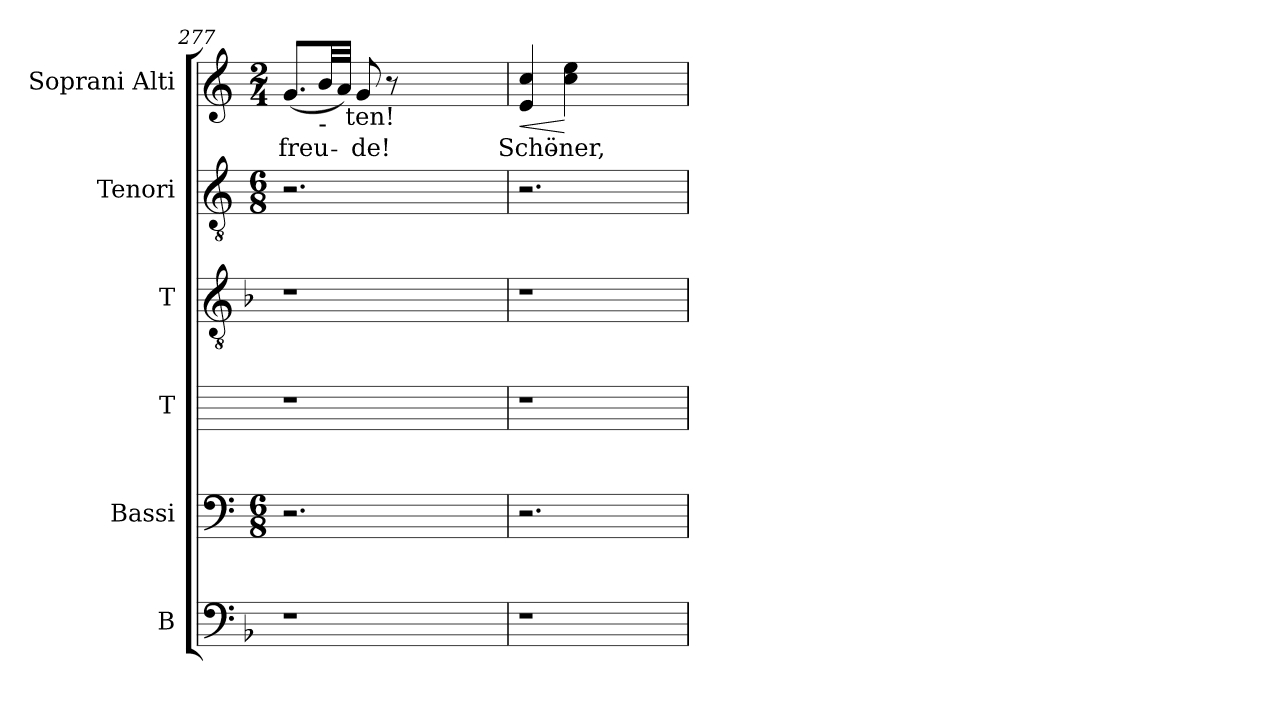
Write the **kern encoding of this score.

**kern	**kern	**kern	**kern	**kern	**kern	**text	**dynam
*part6	*part5	*part4	*part3	*part2	*part1	*part1	*part1
*staff6	*staff5	*staff4	*staff3	*staff2	*staff1	*staff1	*staff1
*I"B	*I"Bassi	*I"T	*I"T	*I"Tenori	*I"Soprani  Alti	*	*
*I'B	*I'B	*I'T	*I'T	*I'T	*I'S  A	*	*
!!LO:LB:g=z
*clefF4	*clefF4	*	*clefGv2	*clefGv2	*clefG2	*	*
*k[b-]	*k[]	*	*k[b-]	*k[]	*k[]	*	*
*F:	*C:	*	*F:	*C:	*C:	*	*
*	*M6/8	*	*	*M6/8	*M2/4	*	*
=277	=277	=277	=277	=277	=277	=277	=277
!	!	!	!	!	!LO:TX:b:t=war	!	!
!	!	!	!	!	!	!LO:LY:b:cj	!
*	*	*	*	*	*^	*	*
1r	2.r	1r	1r	2.r	(<8.g/L	8...ryy	-freu-	.
!	!	!	!	!	!LO:TX:b:t=-	!	!	!
.	.	.	.	.	32b/	.	.	.
.	.	.	.	.	32a/J)	.	.	.
!	!	!	!	!	!	!LO:TX:b:t=ten!	!	!
.	.	.	.	.	.	2ryy	.	.
!	!	!	!	!	!	!	!LO:LY:b:cj	!
.	.	.	.	.	8g/	.	-de!	.
.	.	.	.	.	8r	.	.	.
.	.	.	.	.	2ryy	.	.	.
.	.	.	.	.	.	4ryy	.	.
.	4ryy	.	.	4ryy	.	.	.	.
.	.	.	.	.	.	64ryy	.	.
=278	=278	=278	=278	=278	=278	=278	=278	=278
!	!	!	!	!	!LO:TX:a:t=Alle	!	!	!
!	!	!	!	!	!	!	!LO:LY:b	!LO:HP:b
*	*	*	*	*	*v	*v	*	*
1r	2.r	1r	1r	2.r	4cc/ 4e/	Schö-	<
!	!	!	!	!	!	!LO:LY:b:rj	!
.	.	.	.	.	4ee\ 4cc\	-ner,	[
.	.	.	.	.	2ryy	.	.
.	4ryy	.	.	4ryy	.	.	.
=	=	=	=	=	=	=	=
*-	*-	*-	*-	*-	*-	*-	*-
